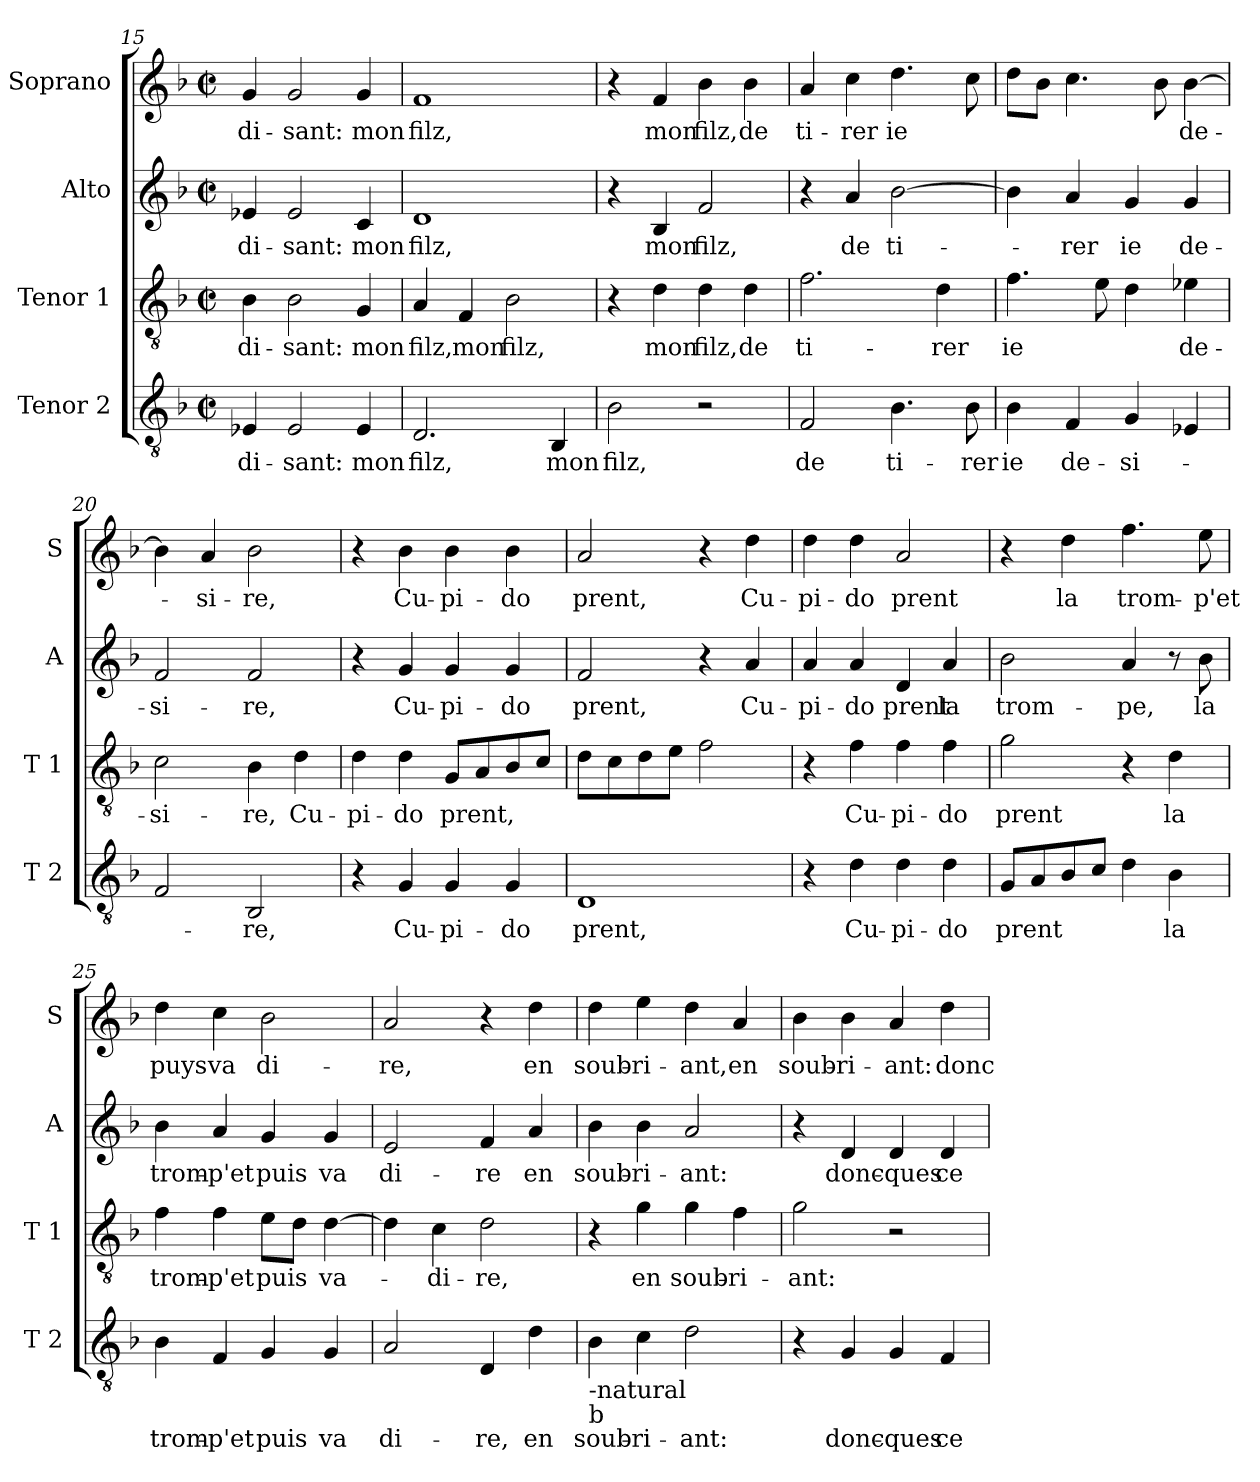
**kern	**text	**kern	**text	**kern	**text	**kern	**text
*part4	*part4	*part3	*part3	*part2	*part2	*part1	*part1
*staff4	*staff4	*staff3	*staff3	*staff2	*staff2	*staff1	*staff1
*I"Tenor 2	*	*I"Tenor 1	*	*I"Alto	*	*I"Soprano	*
*I'T 2	*	*I'T 1	*	*I'A	*	*I'S	*
*clefGv2	*	*clefGv2	*	*clefG2	*	*clefG2	*
*k[b-]	*	*k[b-]	*	*k[b-]	*	*k[b-]	*
*F:	*	*F:	*	*F:	*	*F:	*
*M2/2	*	*M2/2	*	*M2/2	*	*M2/2	*
*met(c|)	*	*met(c|)	*	*met(c|)	*	*met(c|)	*
=15	=15	=15	=15	=15	=15	=15	=15
!	!LO:LY:b	!	!LO:LY:b	!	!LO:LY:b	!	!LO:LY:b
4E-X/	di-	4B-\	di-	4e-X/	di-	4g/	di-
!	!LO:LY:b	!	!LO:LY:b	!	!LO:LY:b	!	!LO:LY:b
2E-/	-sant:	2B-\	-sant:	2e-/	-sant:	2g/	-sant:
!	!LO:LY:b	!	!LO:LY:b	!	!LO:LY:b	!	!LO:LY:b
4E-/	mon	4G/	mon	4c/	mon	4g/	mon
!!LO:LB:g=z
=16	=16	=16	=16	=16	=16	=16	=16
!	!LO:LY:b	!	!LO:LY:b	!	!LO:LY:b	!	!LO:LY:b
2.D/	filz,	4A/	filz,	1d	filz,	1f	filz,
!	!	!	!LO:LY:b	!	!	!	!
.	.	4F/	mon	.	.	.	.
!	!	!	!LO:LY:b	!	!	!	!
.	.	2B-\	filz,	.	.	.	.
!	!LO:LY:b	!	!	!	!	!	!
4BB-/	mon	.	.	.	.	.	.
=17	=17	=17	=17	=17	=17	=17	=17
!	!LO:LY:b	!	!	!	!	!	!
2B-\	filz,	4r	.	4r	.	4r	.
!	!	!	!LO:LY:b	!	!LO:LY:b	!	!LO:LY:b
.	.	4d\	mon	4B-/	mon	4f/	mon
!	!	!	!LO:LY:b	!	!LO:LY:b	!	!LO:LY:b
2r	.	4d\	filz,	2f/	filz,	4b-\	filz,
!	!	!	!LO:LY:b	!	!	!	!LO:LY:b
.	.	4d\	de	.	.	4b-\	de
=18	=18	=18	=18	=18	=18	=18	=18
!	!LO:LY:b	!	!LO:LY:b	!	!	!	!LO:LY:b
2F/	de	2.f\	ti-	4r	.	4a/	ti-
!	!	!	!	!	!LO:LY:b	!	!LO:LY:b
.	.	.	.	4a/	de	4cc\	-rer
!	!LO:LY:b	!	!	!	!LO:LY:b	!	!LO:LY:b
4.B-\	ti-	.	.	[2b-\	ti-	4.dd\	ie
!	!	!	!LO:LY:b	!	!	!	!
.	.	4d\	-rer	.	.	.	.
!	!LO:LY:b	!	!	!	!	!	!
8B-\	-rer	.	.	.	.	8cc\	.
=19	=19	=19	=19	=19	=19	=19	=19
!	!LO:LY:b	!	!LO:LY:b	!	!	!	!
4B-\	ie	4.f\	ie	4b-\]	.	8dd\L	.
.	.	.	.	.	.	8b-\J	.
!	!LO:LY:b	!	!	!	!LO:LY:b	!	!
4F/	de-	.	.	4a/	-rer	4.cc\	.
.	.	8e\	.	.	.	.	.
!	!LO:LY:b	!	!	!	!LO:LY:b	!	!
4G/	-si-	4d\	.	4g/	ie	.	.
.	.	.	.	.	.	8b-\	.
!	!	!	!LO:LY:b	!	!LO:LY:b	!	!LO:LY:b
4E-X/	.	4e-X\	de-	4g/	de-	[4b-\	de-
=20	=20	=20	=20	=20	=20	=20	=20
!	!	!	!LO:LY:b	!	!LO:LY:b	!	!
2F/	.	2c\	-si-	2f/	-si-	4b-\]	.
!	!	!	!	!	!	!	!LO:LY:b
.	.	.	.	.	.	4a/	-si-
!	!LO:LY:b	!	!LO:LY:b	!	!LO:LY:b	!	!LO:LY:b
2BB-/	-re,	4B-\	-re,	2f/	-re,	2b-\	-re,
!	!	!	!LO:LY:b	!	!	!	!
.	.	4d\	Cu-	.	.	.	.
!!LO:LB:g=z
=21	=21	=21	=21	=21	=21	=21	=21
!	!	!	!LO:LY:b	!	!	!	!
4r	.	4d\	-pi-	4r	.	4r	.
!	!LO:LY:b	!	!LO:LY:b	!	!LO:LY:b	!	!LO:LY:b
4G/	Cu-	4d\	-do	4g/	Cu-	4b-\	Cu-
!	!LO:LY:b	!	!LO:LY:b	!	!LO:LY:b	!	!LO:LY:b
4G/	-pi-	8G/L	prent,	4g/	-pi-	4b-\	-pi-
.	.	8A/	.	.	.	.	.
!	!LO:LY:b	!	!	!	!LO:LY:b	!	!LO:LY:b
4G/	-do	8B-/	.	4g/	-do	4b-\	-do
.	.	8c/J	.	.	.	.	.
=22	=22	=22	=22	=22	=22	=22	=22
!	!LO:LY:b	!	!	!	!LO:LY:b	!	!LO:LY:b
1D	prent,	8d\L	.	2f/	prent,	2a/	prent,
.	.	8c\	.	.	.	.	.
.	.	8d\	.	.	.	.	.
.	.	8e\J	.	.	.	.	.
.	.	2f\	.	4r	.	4r	.
!	!	!	!	!	!LO:LY:b	!	!LO:LY:b
.	.	.	.	4a/	Cu-	4dd\	Cu-
=23	=23	=23	=23	=23	=23	=23	=23
!	!	!	!	!	!LO:LY:b	!	!LO:LY:b
4r	.	4r	.	4a/	-pi-	4dd\	-pi-
!	!LO:LY:b	!	!LO:LY:b	!	!LO:LY:b	!	!LO:LY:b
4d\	Cu-	4f\	Cu-	4a/	-do	4dd\	-do
!	!LO:LY:b	!	!LO:LY:b	!	!LO:LY:b	!	!LO:LY:b
4d\	-pi-	4f\	-pi-	4d/	prent	2a/	prent
!	!LO:LY:b	!	!LO:LY:b	!	!LO:LY:b	!	!
4d\	-do	4f\	-do	4a/	la	.	.
=24	=24	=24	=24	=24	=24	=24	=24
!	!LO:LY:b	!	!LO:LY:b	!	!LO:LY:b	!	!
8G/L	prent	2g\	prent	2b-\	trom-	4r	.
8A/	.	.	.	.	.	.	.
!	!	!	!	!	!	!	!LO:LY:b
8B-/	.	.	.	.	.	4dd\	la
8c/J	.	.	.	.	.	.	.
!	!	!	!	!	!LO:LY:b	!	!LO:LY:b
4d\	.	4r	.	4a/	-pe,	4.ff\	trom-
!	!LO:LY:b	!	!LO:LY:b	!	!	!	!
4B-\	la	4d\	la	8r	.	.	.
!	!	!	!	!	!LO:LY:b	!	!LO:LY:b
.	.	.	.	8b-\	la	8ee\	-p'et
=25	=25	=25	=25	=25	=25	=25	=25
!	!LO:LY:b	!	!LO:LY:b	!	!LO:LY:b	!	!LO:LY:b
4B-\	trom-	4f\	trom-	4b-\	trom-	4dd\	puys
!	!LO:LY:b	!	!LO:LY:b	!	!LO:LY:b	!	!LO:LY:b
4F/	-p'et	4f\	-p'et	4a/	-p'et	4cc\	va
!	!LO:LY:b	!	!LO:LY:b	!	!LO:LY:b	!	!LO:LY:b
4G/	puis	8e\L	puis	4g/	puis	2b-\	di-
.	.	8d\J	.	.	.	.	.
!	!LO:LY:b	!	!LO:LY:b	!	!LO:LY:b	!	!
4G/	va	[4d\	va-	4g/	va	.	.
!!LO:PB:g=z
=26	=26	=26	=26	=26	=26	=26	=26
!	!LO:LY:b	!	!	!	!LO:LY:b	!	!LO:LY:b
2A/	di-	4d\]	.	2e/	di-	2a/	-re,
!	!	!	!LO:LY:b	!	!	!	!
.	.	4c\	-di-	.	.	.	.
!	!LO:LY:b	!	!LO:LY:b	!	!LO:LY:b	!	!
4D/	-re,	2d\	-re,	4f/	-re	4r	.
!	!LO:LY:b	!	!	!	!LO:LY:b	!	!LO:LY:b
4d\	en	.	.	4a/	en	4dd\	en
=27	=27	=27	=27	=27	=27	=27	=27
!LO:TX:b:t=-natural	!	!	!	!	!	!	!
!LO:TX:b:t=b	!	!	!	!	!	!	!
!	!LO:LY:b	!	!	!	!LO:LY:b	!	!LO:LY:b
4B-\	soub-	4r	.	4b-\	soub-	4dd\	soub-
!	!LO:LY:b	!	!LO:LY:b	!	!LO:LY:b	!	!LO:LY:b
4c\	-ri-	4g\	en	4b-\	-ri-	4ee\	-ri-
!	!LO:LY:b	!	!LO:LY:b	!	!LO:LY:b	!	!LO:LY:b
2d\	-ant:	4g\	soub-	2a/	-ant:	4dd\	-ant,
!	!	!	!LO:LY:b	!	!	!	!LO:LY:b
.	.	4f\	-ri-	.	.	4a/	en
=28	=28	=28	=28	=28	=28	=28	=28
!	!	!	!LO:LY:b	!	!	!	!LO:LY:b
4r	.	2g\	-ant:	4r	.	4b-\	soub-
!	!LO:LY:b	!	!	!	!LO:LY:b	!	!LO:LY:b
4G/	donc-	.	.	4d/	donc-	4b-\	-ri-
!	!LO:LY:b	!	!	!	!LO:LY:b	!	!LO:LY:b
4G/	-ques	2r	.	4d/	-ques	4a/	-ant:
!	!LO:LY:b	!	!	!	!LO:LY:b	!	!LO:LY:b
4F/	ce-	.	.	4d/	ce-	4dd\	donc-
=	=	=	=	=	=	=	=
*-	*-	*-	*-	*-	*-	*-	*-
